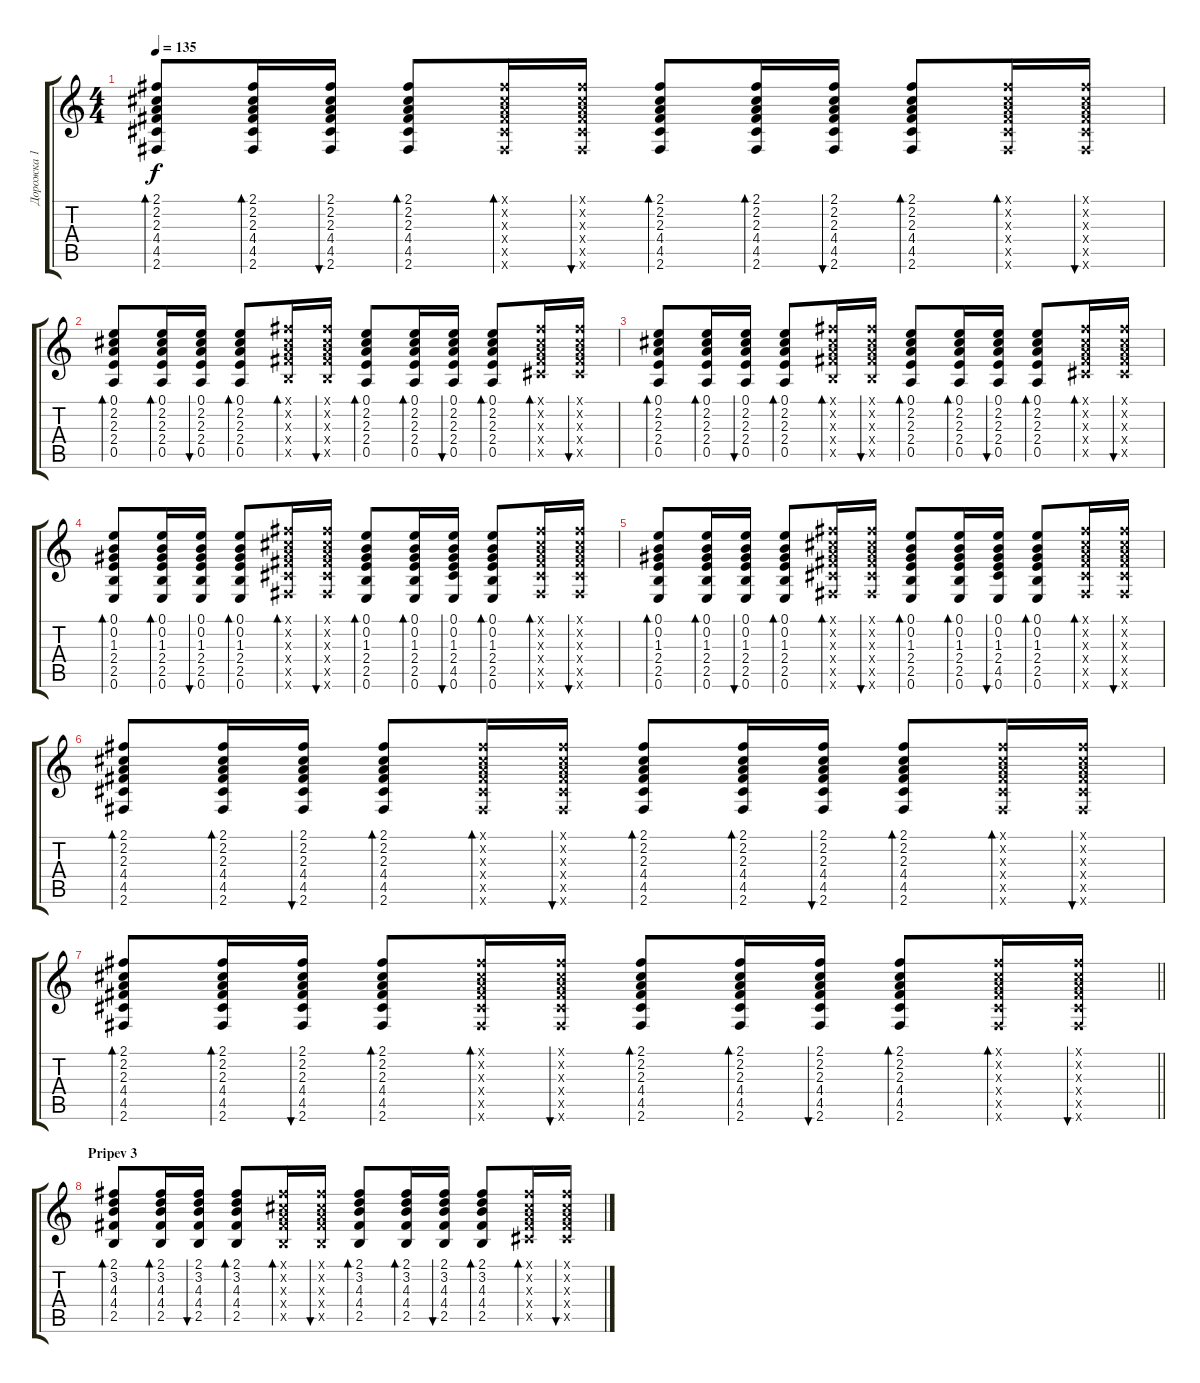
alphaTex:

\track ("Дорожка 1" "Дорожка 1") {instrument acousticguitarsteel}
\staff {score tabs}
\tuning (E4 B3 G3 D3 A2 E2) {hide}
\ts (4 4)
\tempo 135
\clef g2
\ks c
(2.1 2.2 2.3 4.4 4.5 2.6).8{bd 60 dy f} (2.1 2.2 2.3 4.4 4.5 2.6).16{bd 60} (2.1 2.2 2.3 4.4 4.5 2.6).16{bu 60} (2.1 2.2 2.3 4.4 4.5 2.6).8{bd 60} (2.1{x} 2.2{x} 2.3{x} 4.4{x} 4.5{x} 2.6{x}).16{bd 60} (2.1{x} 2.2{x} 2.3{x} 4.4{x} 4.5{x} 2.6{x}).16{bu 60} (2.1 2.2 2.3 4.4 4.5 2.6).8{bd 60} (2.1 2.2 2.3 4.4 4.5 2.6).16{bd 60} (2.1 2.2 2.3 4.4 4.5 2.6).16{bu 60} (2.1 2.2 2.3 4.4 4.5 2.6).8{bd 60} (2.1{x} 2.2{x} 2.3{x} 4.4{x} 4.5{x} 2.6{x}).16{bd 60} (2.1{x} 2.2{x} 2.3{x} 4.4{x} 4.5{x} 2.6{x}).16{bu 60} |
(0.1 2.2 2.3 2.4 0.5).8{bd 60} (0.1 2.2 2.3 2.4 0.5).16{bd 60} (0.1 2.2 2.3 2.4 0.5).16{bu 60} (0.1 2.2 2.3 2.4 0.5).8{bd 60} (2.1{x} 2.2{x} 2.3{x} 4.4{x} 2.5{x}).16{bd 60} (2.1{x} 2.2{x} 2.3{x} 4.4{x} 2.5{x}).16{bu 60} (0.1 2.2 2.3 2.4 0.5).8{bd 60} (0.1 2.2 2.3 2.4 0.5).16{bd 60} (0.1 2.2 2.3 2.4 0.5).16{bu 60} (0.1 2.2 2.3 2.4 0.5).8{bd 60} (2.1{x} 2.2{x} 2.3{x} 4.4{x} 4.5{x}).16{bd 60} (2.1{x} 2.2{x} 2.3{x} 4.4{x} 4.5{x}).16{bu 60} |
(0.1 2.2 2.3 2.4 0.5).8{bd 60} (0.1 2.2 2.3 2.4 0.5).16{bd 60} (0.1 2.2 2.3 2.4 0.5).16{bu 60} (0.1 2.2 2.3 2.4 0.5).8{bd 60} (2.1{x} 2.2{x} 2.3{x} 4.4{x} 2.5{x}).16{bd 60} (2.1{x} 2.2{x} 2.3{x} 4.4{x} 2.5{x}).16{bu 60} (0.1 2.2 2.3 2.4 0.5).8{bd 60} (0.1 2.2 2.3 2.4 0.5).16{bd 60} (0.1 2.2 2.3 2.4 0.5).16{bu 60} (0.1 2.2 2.3 2.4 0.5).8{bd 60} (2.1{x} 2.2{x} 2.3{x} 4.4{x} 4.5{x}).16{bd 60} (2.1{x} 2.2{x} 2.3{x} 4.4{x} 4.5{x}).16{bu 60} |
(0.1 0.2 1.3 2.4 2.5 0.6).8{bd 60} (0.1 0.2 1.3 2.4 2.5 0.6).16{bd 60} (0.1 0.2 1.3 2.4 2.5 0.6).16{bu 60} (0.1 0.2 1.3 2.4 2.5 0.6).8{bd 60} (2.1{x} 2.2{x} 2.3{x} 4.4{x} 4.5{x} 2.6{x}).16{bd 60} (2.1{x} 2.2{x} 2.3{x} 4.4{x} 4.5{x} 2.6{x}).16{bu 60} (0.1 0.2 1.3 2.4 2.5 0.6).8{bd 60} (0.1 0.2 1.3 2.4 2.5 0.6).16{bd 60} (0.1 0.2 1.3 2.4 4.5 0.6).16{bu 60} (0.1 0.2 1.3 2.4 2.5 0.6).8{bd 60} (2.1{x} 2.2{x} 2.3{x} 4.4{x} 4.5{x} 2.6{x}).16{bd 60} (2.1{x} 2.2{x} 2.3{x} 4.4{x} 4.5{x} 2.6{x}).16{bu 60} |
(0.1 0.2 1.3 2.4 2.5 0.6).8{bd 60} (0.1 0.2 1.3 2.4 2.5 0.6).16{bd 60} (0.1 0.2 1.3 2.4 2.5 0.6).16{bu 60} (0.1 0.2 1.3 2.4 2.5 0.6).8{bd 60} (2.1{x} 2.2{x} 2.3{x} 4.4{x} 4.5{x} 2.6{x}).16{bd 60} (2.1{x} 2.2{x} 2.3{x} 4.4{x} 4.5{x} 2.6{x}).16{bu 60} (0.1 0.2 1.3 2.4 2.5 0.6).8{bd 60} (0.1 0.2 1.3 2.4 2.5 0.6).16{bd 60} (0.1 0.2 1.3 2.4 4.5 0.6).16{bu 60} (0.1 0.2 1.3 2.4 2.5 0.6).8{bd 60} (2.1{x} 2.2{x} 2.3{x} 4.4{x} 4.5{x} 2.6{x}).16{bd 60} (2.1{x} 2.2{x} 2.3{x} 4.4{x} 4.5{x} 2.6{x}).16{bu 60} |
(2.1 2.2 2.3 4.4 4.5 2.6).8{bd 60} (2.1 2.2 2.3 4.4 4.5 2.6).16{bd 60} (2.1 2.2 2.3 4.4 4.5 2.6).16{bu 60} (2.1 2.2 2.3 4.4 4.5 2.6).8{bd 60} (2.1{x} 2.2{x} 2.3{x} 4.4{x} 4.5{x} 2.6{x}).16{bd 60} (2.1{x} 2.2{x} 2.3{x} 4.4{x} 4.5{x} 2.6{x}).16{bu 60} (2.1 2.2 2.3 4.4 4.5 2.6).8{bd 60} (2.1 2.2 2.3 4.4 4.5 2.6).16{bd 60} (2.1 2.2 2.3 4.4 4.5 2.6).16{bu 60} (2.1 2.2 2.3 4.4 4.5 2.6).8{bd 60} (2.1{x} 2.2{x} 2.3{x} 4.4{x} 4.5{x} 2.6{x}).16{bd 60} (2.1{x} 2.2{x} 2.3{x} 4.4{x} 4.5{x} 2.6{x}).16{bu 60} |
\barLineRight lightlight
(2.1 2.2 2.3 4.4 4.5 2.6).8{bd 60} (2.1 2.2 2.3 4.4 4.5 2.6).16{bd 60} (2.1 2.2 2.3 4.4 4.5 2.6).16{bu 60} (2.1 2.2 2.3 4.4 4.5 2.6).8{bd 60} (2.1{x} 2.2{x} 2.3{x} 4.4{x} 4.5{x} 2.6{x}).16{bd 60} (2.1{x} 2.2{x} 2.3{x} 4.4{x} 4.5{x} 2.6{x}).16{bu 60} (2.1 2.2 2.3 4.4 4.5 2.6).8{bd 60} (2.1 2.2 2.3 4.4 4.5 2.6).16{bd 60} (2.1 2.2 2.3 4.4 4.5 2.6).16{bu 60} (2.1 2.2 2.3 4.4 4.5 2.6).8{bd 60} (2.1{x} 2.2{x} 2.3{x} 4.4{x} 4.5{x} 2.6{x}).16{bd 60} (2.1{x} 2.2{x} 2.3{x} 4.4{x} 4.5{x} 2.6{x}).16{bu 60} |
\section ("" "Pripev 3")
(2.1 3.2 4.3 4.4 2.5).8{bd 60} (2.1 3.2 4.3 4.4 2.5).16{bd 60} (2.1 3.2 4.3 4.4 2.5).16{bu 60} (2.1 3.2 4.3 4.4 2.5).8{bd 60} (2.1{x} 2.2{x} 2.3{x} 4.4{x} 2.5{x}).16{bd 60} (2.1{x} 2.2{x} 2.3{x} 4.4{x} 2.5{x}).16{bu 60} (2.1 3.2 4.3 4.4 2.5).8{bd 60} (2.1 3.2 4.3 4.4 2.5).16{bd 60} (2.1 3.2 4.3 4.4 2.5).16{bu 60} (2.1 3.2 4.3 4.4 2.5).8{bd 60} (2.1{x} 2.2{x} 2.3{x} 4.4{x} 4.5{x}).16{bd 60} (2.1{x} 2.2{x} 2.3{x} 4.4{x} 4.5{x}).16{bu 60}
